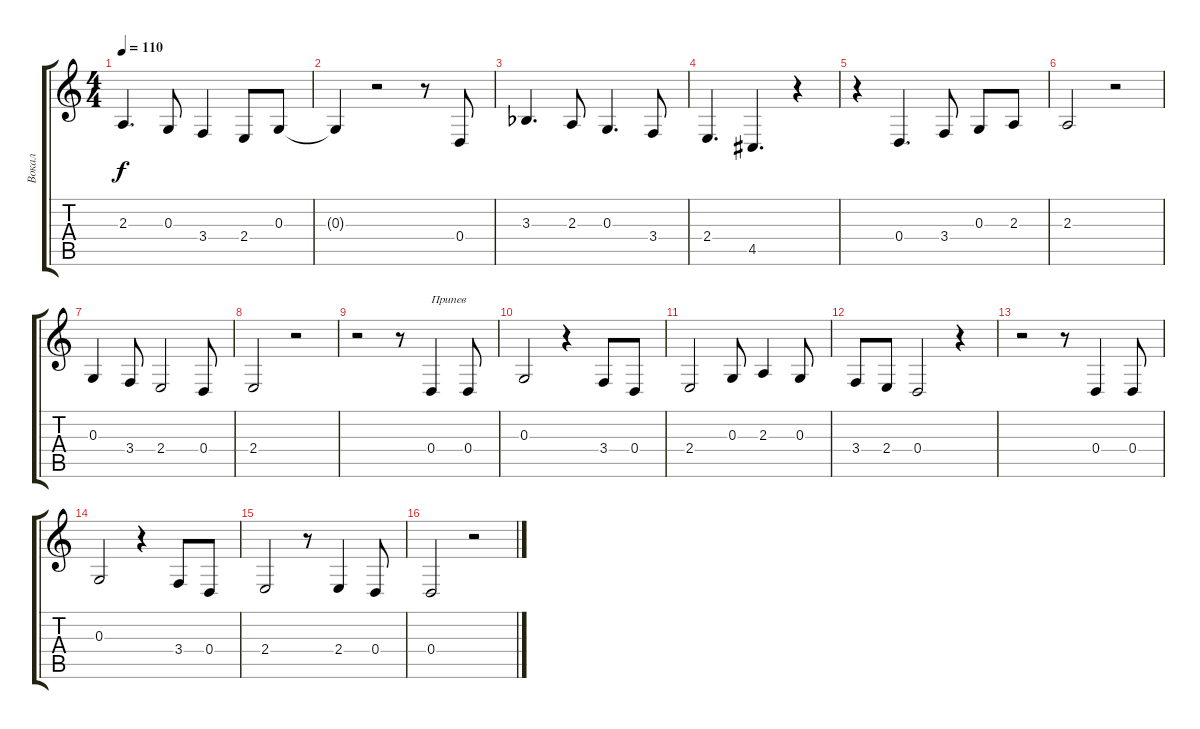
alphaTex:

\track ("Вокал" "Вокал") {instrument oboe}
\staff {score tabs}
\tuning (E4 B3 G3 D3 A2 E2) {hide}
\ts (4 4)
\tempo 110
\clef g2
\ks aminor
2.3.4{d dy f} 0.3.8 3.4.4 2.4.8 0.3.8 |
0.3{t}.4 r.2 r.8 0.4.8 |
3.3{acc b}.4{d} 2.3.8 0.3.4{d} 3.4.8 |
2.4.4{d} 4.5.4{d} r.4 |
r.4 0.4.4{d} 3.4.8 0.3.8 2.3.8 |
2.3.2 r.2 |
0.3.4 3.4.8 2.4.2 0.4.8 |
2.4.2 r.2 |
r.2 r.8 0.4.4{txt "Припев"} 0.4.8 |
0.3.2 r.4 3.4.8 0.4.8 |
2.4.2 0.3.8 2.3.4 0.3.8 |
3.4.8 2.4.8 0.4.2 r.4 |
r.2 r.8 0.4.4 0.4.8 |
0.3.2 r.4 3.4.8 0.4.8 |
2.4.2 r.8 2.4.4 0.4.8 |
0.4.2 r.2
